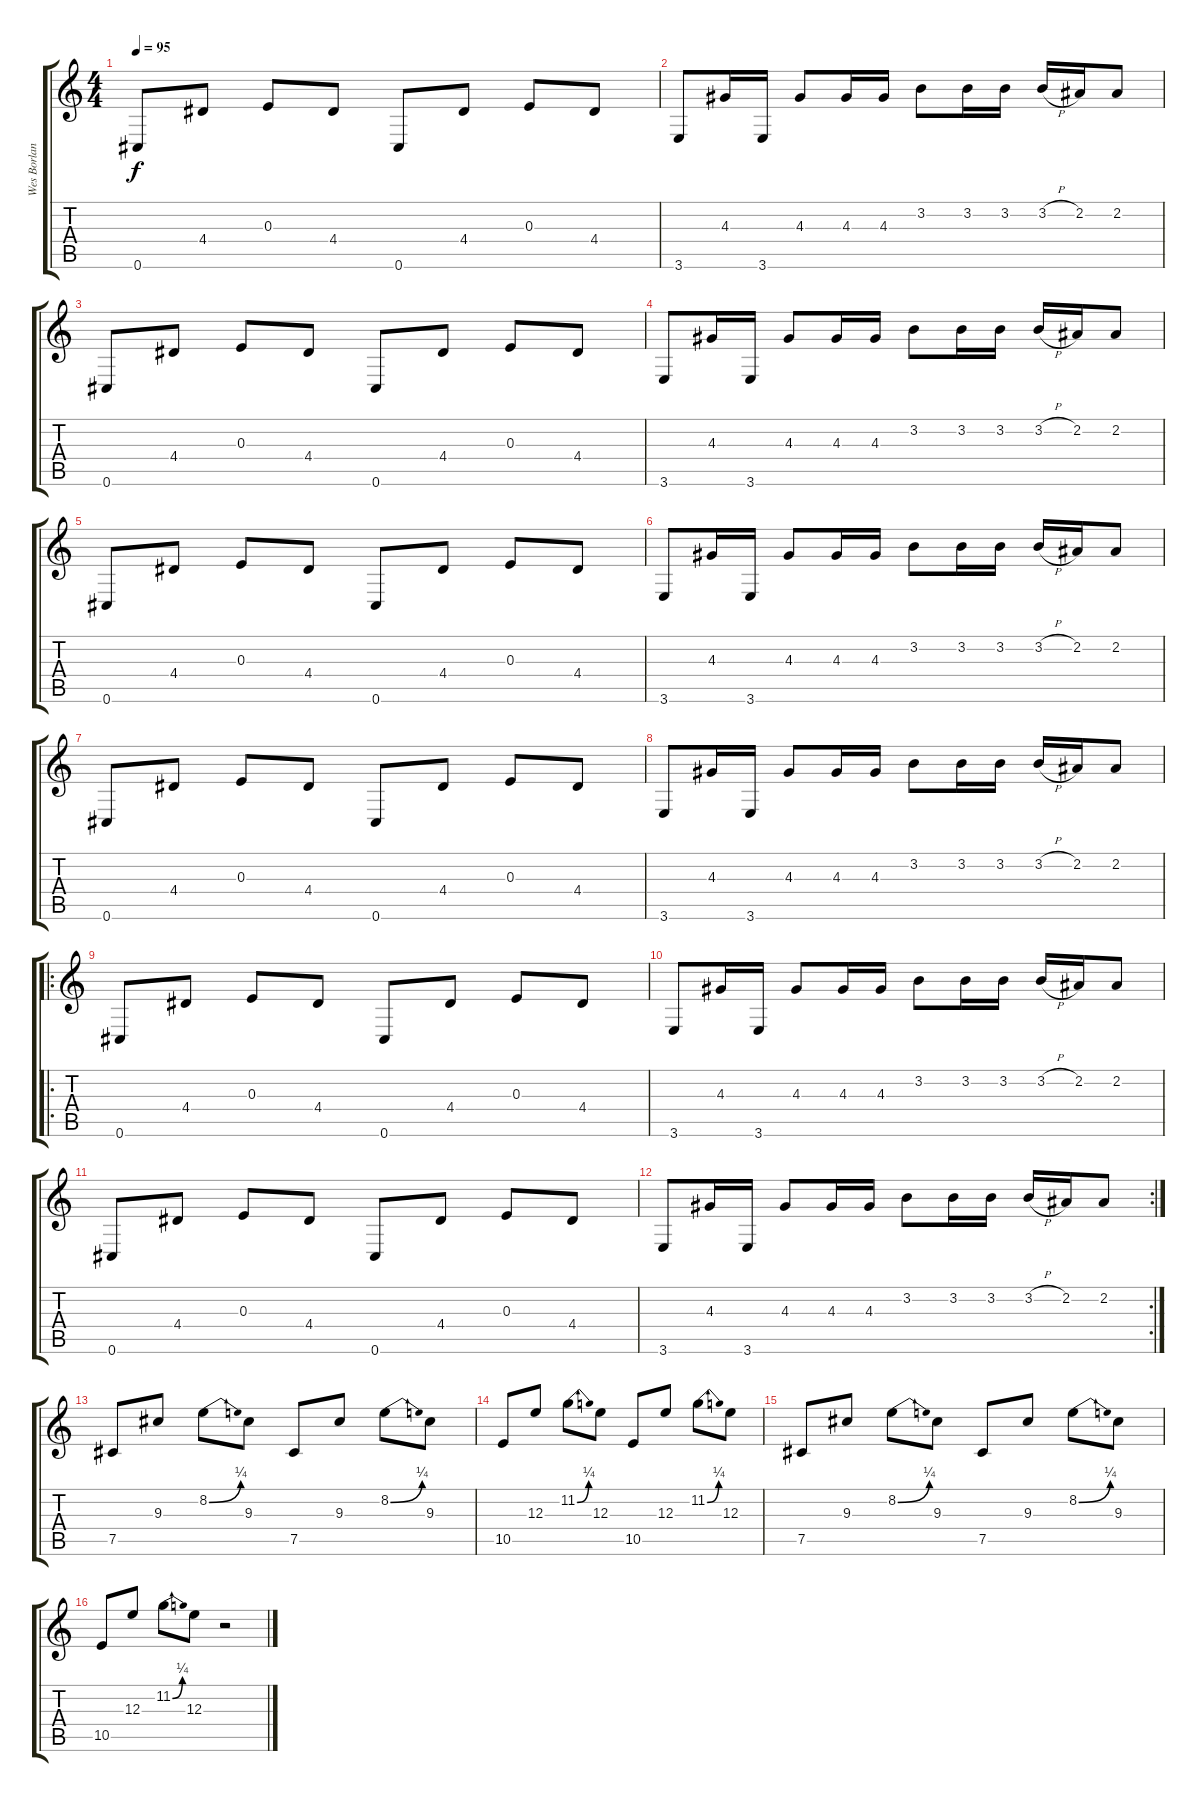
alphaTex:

\track ("Wes Borland (1st Guitar)" "Wes Borlan") {instrument electricguitarclean}
\staff {score tabs}
\tuning (Db4 Ab3 E3 B2 Gb2 Db2) {hide}
\ts (4 4)
\tempo 95
\clef g2
\ks c
0.6.8{dy f instrument electricguitarclean} 4.4.8 0.3.8 4.4.8 0.6.8 4.4.8 0.3.8 4.4.8 |
3.6.8 4.3.16 3.6.16 4.3.8 4.3.16 4.3.16 3.2.8 3.2.16 3.2.16 3.2{h}.16 2.2.16 2.2.8 |
0.6.8 4.4.8 0.3.8 4.4.8 0.6.8 4.4.8 0.3.8 4.4.8 |
3.6.8 4.3.16 3.6.16 4.3.8 4.3.16 4.3.16 3.2.8 3.2.16 3.2.16 3.2{h}.16 2.2.16 2.2.8 |
0.6.8 4.4.8 0.3.8 4.4.8 0.6.8 4.4.8 0.3.8 4.4.8 |
3.6.8 4.3.16 3.6.16 4.3.8 4.3.16 4.3.16 3.2.8 3.2.16 3.2.16 3.2{h}.16 2.2.16 2.2.8 |
0.6.8 4.4.8 0.3.8 4.4.8 0.6.8 4.4.8 0.3.8 4.4.8 |
3.6.8 4.3.16 3.6.16 4.3.8 4.3.16 4.3.16 3.2.8 3.2.16 3.2.16 3.2{h}.16 2.2.16 2.2.8 |
\ro
0.6.8 4.4.8 0.3.8 4.4.8 0.6.8 4.4.8 0.3.8 4.4.8 |
3.6.8 4.3.16 3.6.16 4.3.8 4.3.16 4.3.16 3.2.8 3.2.16 3.2.16 3.2{h}.16 2.2.16 2.2.8 |
0.6.8 4.4.8 0.3.8 4.4.8 0.6.8 4.4.8 0.3.8 4.4.8 |
\rc 2
3.6.8 4.3.16 3.6.16 4.3.8 4.3.16 4.3.16 3.2.8 3.2.16 3.2.16 3.2{h}.16 2.2.16 2.2.8 |
7.5.8 9.3.8 8.2{be (bend 0 0 60 1)}.8 9.3.8 7.5.8 9.3.8 8.2{be (bend 0 0 60 1)}.8 9.3.8 |
10.5.8 12.3.8 11.2{be (bend 0 0 60 1)}.8 12.3.8 10.5.8 12.3.8 11.2{be (bend 0 0 60 1)}.8 12.3.8 |
7.5.8 9.3.8 8.2{be (bend 0 0 60 1)}.8 9.3.8 7.5.8 9.3.8 8.2{be (bend 0 0 60 1)}.8 9.3.8 |
10.5.8 12.3.8 11.2{be (bend 0 0 60 1)}.8 12.3.8 r.2
